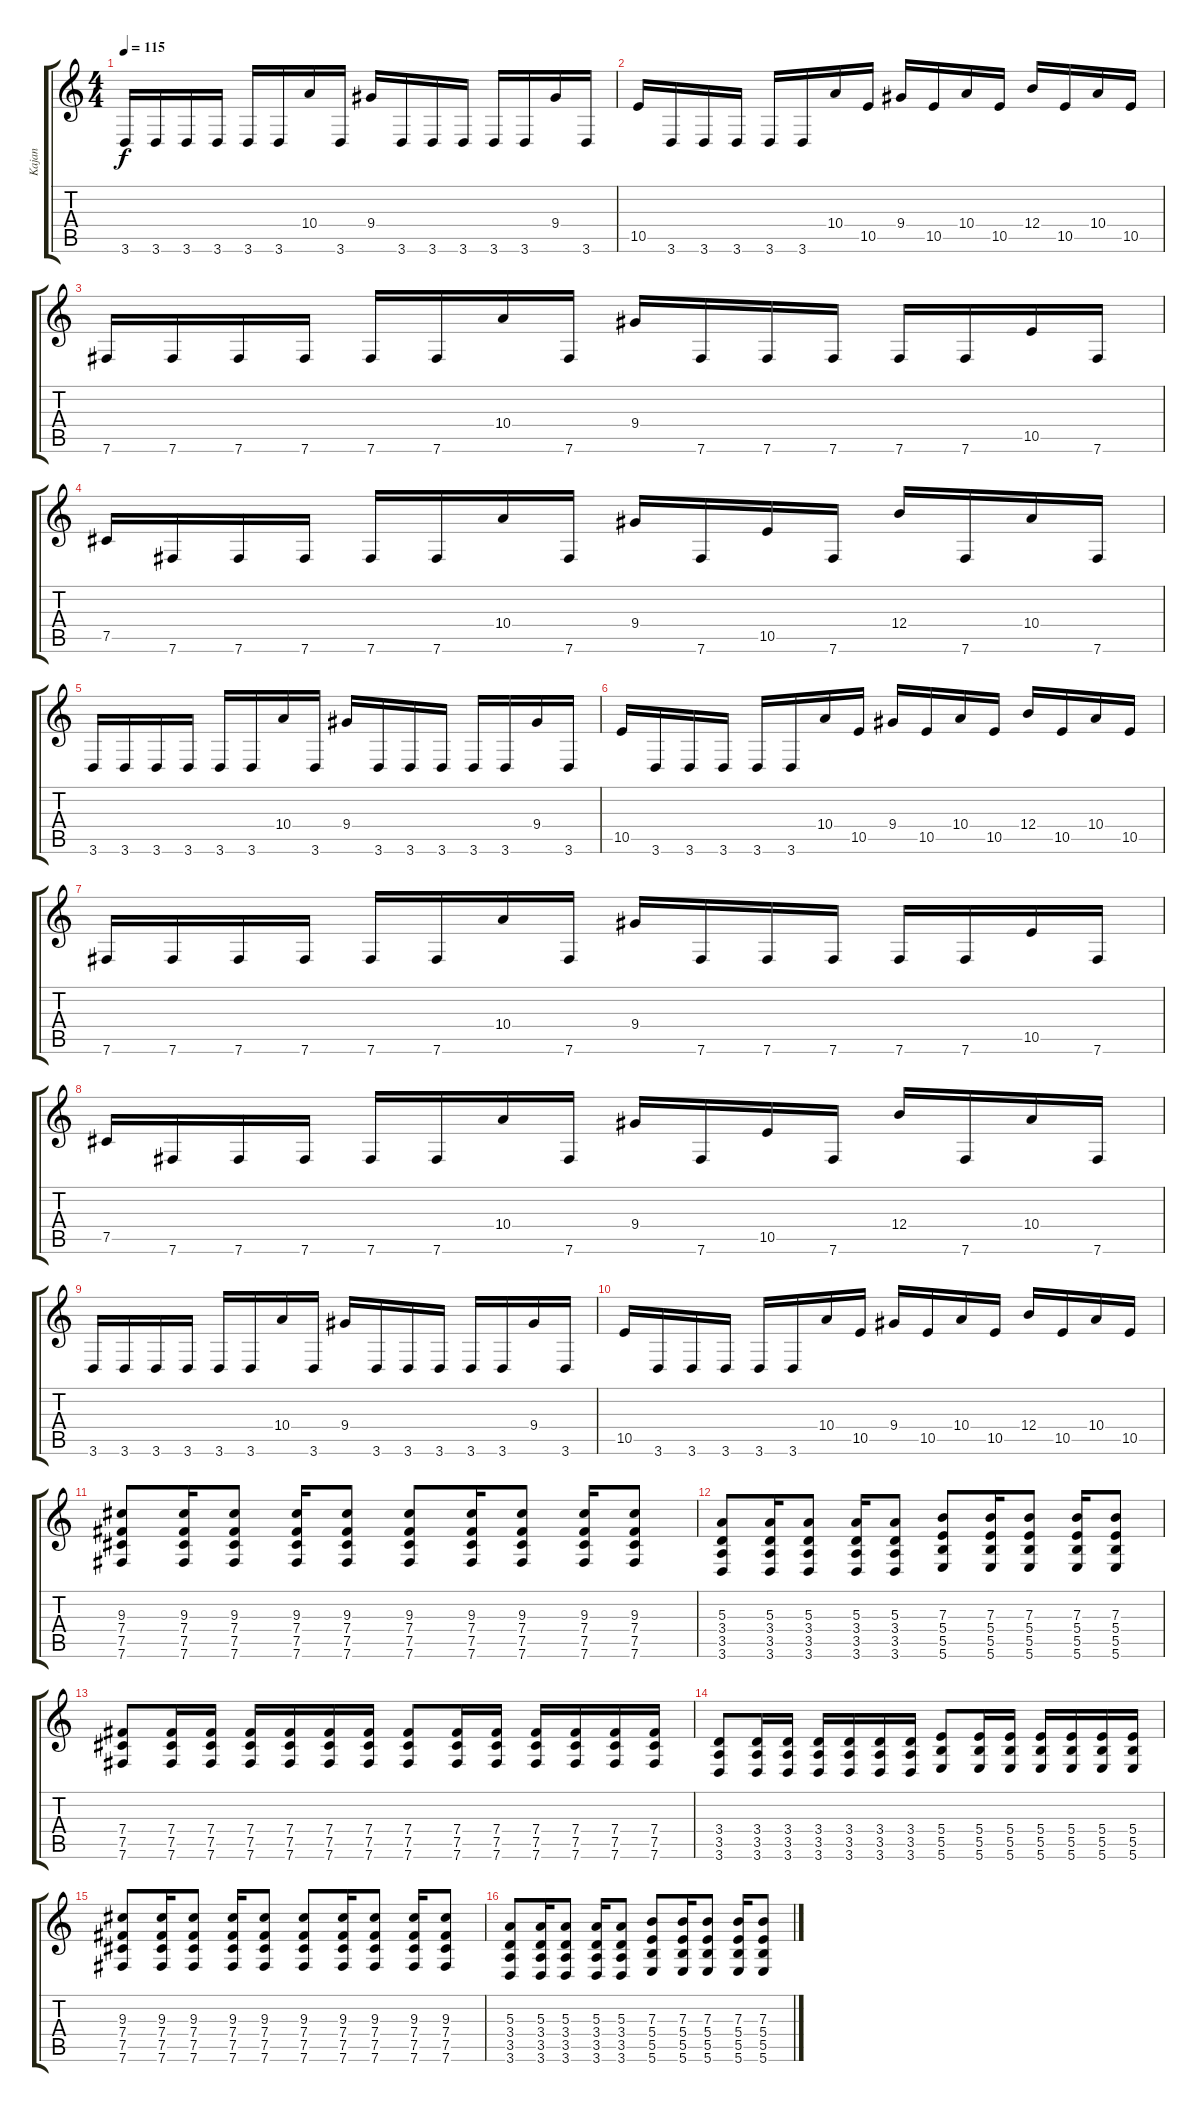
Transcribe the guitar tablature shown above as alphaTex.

\track ("Kajan" "Kajan") {instrument distortionguitar}
\staff {score tabs}
\tuning (Db4 Ab3 E3 B2 Gb2 B1) {hide}
\ts (4 4)
\tempo 115
\clef g2
\ks c
3.6.16{dy f} 3.6.16 3.6.16 3.6.16 3.6.16 3.6.16 10.4.16 3.6.16 9.4.16 3.6.16 3.6.16 3.6.16 3.6.16 3.6.16 9.4.16 3.6.16 |
10.5.16 3.6.16 3.6.16 3.6.16 3.6.16 3.6.16 10.4.16 10.5.16 9.4.16 10.5.16 10.4.16 10.5.16 12.4.16 10.5.16 10.4.16 10.5.16 |
7.6.16 7.6.16 7.6.16 7.6.16 7.6.16 7.6.16 10.4.16 7.6.16 9.4.16 7.6.16 7.6.16 7.6.16 7.6.16 7.6.16 10.5.16 7.6.16 |
7.5.16 7.6.16 7.6.16 7.6.16 7.6.16 7.6.16 10.4.16 7.6.16 9.4.16 7.6.16 10.5.16 7.6.16 12.4.16 7.6.16 10.4.16 7.6.16 |
3.6.16 3.6.16 3.6.16 3.6.16 3.6.16 3.6.16 10.4.16 3.6.16 9.4.16 3.6.16 3.6.16 3.6.16 3.6.16 3.6.16 9.4.16 3.6.16 |
10.5.16 3.6.16 3.6.16 3.6.16 3.6.16 3.6.16 10.4.16 10.5.16 9.4.16 10.5.16 10.4.16 10.5.16 12.4.16 10.5.16 10.4.16 10.5.16 |
7.6.16 7.6.16 7.6.16 7.6.16 7.6.16 7.6.16 10.4.16 7.6.16 9.4.16 7.6.16 7.6.16 7.6.16 7.6.16 7.6.16 10.5.16 7.6.16 |
7.5.16 7.6.16 7.6.16 7.6.16 7.6.16 7.6.16 10.4.16 7.6.16 9.4.16 7.6.16 10.5.16 7.6.16 12.4.16 7.6.16 10.4.16 7.6.16 |
3.6.16 3.6.16 3.6.16 3.6.16 3.6.16 3.6.16 10.4.16 3.6.16 9.4.16 3.6.16 3.6.16 3.6.16 3.6.16 3.6.16 9.4.16 3.6.16 |
10.5.16 3.6.16 3.6.16 3.6.16 3.6.16 3.6.16 10.4.16 10.5.16 9.4.16 10.5.16 10.4.16 10.5.16 12.4.16 10.5.16 10.4.16 10.5.16 |
(9.3 7.4 7.5 7.6).8 (9.3 7.4 7.5 7.6).16 (9.3 7.4 7.5 7.6).8 (9.3 7.4 7.5 7.6).16 (9.3 7.4 7.5 7.6).8 (9.3 7.4 7.5 7.6).8 (9.3 7.4 7.5 7.6).16 (9.3 7.4 7.5 7.6).8 (9.3 7.4 7.5 7.6).16 (9.3 7.4 7.5 7.6).8 |
(5.3 3.4 3.5 3.6).8 (5.3 3.4 3.5 3.6).16 (5.3 3.4 3.5 3.6).8 (5.3 3.4 3.5 3.6).16 (5.3 3.4 3.5 3.6).8 (7.3 5.4 5.5 5.6).8 (7.3 5.4 5.5 5.6).16 (7.3 5.4 5.5 5.6).8 (7.3 5.4 5.5 5.6).16 (7.3 5.4 5.5 5.6).8 |
(7.4 7.5 7.6).8 (7.4 7.5 7.6).16 (7.4 7.5 7.6).16 (7.4 7.5 7.6).16 (7.4 7.5 7.6).16 (7.4 7.5 7.6).16 (7.4 7.5 7.6).16 (7.4 7.5 7.6).8 (7.4 7.5 7.6).16 (7.4 7.5 7.6).16 (7.4 7.5 7.6).16 (7.4 7.5 7.6).16 (7.4 7.5 7.6).16 (7.4 7.5 7.6).16 |
(3.4 3.5 3.6).8 (3.4 3.5 3.6).16 (3.4 3.5 3.6).16 (3.4 3.5 3.6).16 (3.4 3.5 3.6).16 (3.4 3.5 3.6).16 (3.4 3.5 3.6).16 (5.4 5.5 5.6).8 (5.4 5.5 5.6).16 (5.4 5.5 5.6).16 (5.4 5.5 5.6).16 (5.4 5.5 5.6).16 (5.4 5.5 5.6).16 (5.4 5.5 5.6).16 |
(9.3 7.4 7.5 7.6).8 (9.3 7.4 7.5 7.6).16 (9.3 7.4 7.5 7.6).8 (9.3 7.4 7.5 7.6).16 (9.3 7.4 7.5 7.6).8 (9.3 7.4 7.5 7.6).8 (9.3 7.4 7.5 7.6).16 (9.3 7.4 7.5 7.6).8 (9.3 7.4 7.5 7.6).16 (9.3 7.4 7.5 7.6).8 |
(5.3 3.4 3.5 3.6).8 (5.3 3.4 3.5 3.6).16 (5.3 3.4 3.5 3.6).8 (5.3 3.4 3.5 3.6).16 (5.3 3.4 3.5 3.6).8 (7.3 5.4 5.5 5.6).8 (7.3 5.4 5.5 5.6).16 (7.3 5.4 5.5 5.6).8 (7.3 5.4 5.5 5.6).16 (7.3 5.4 5.5 5.6).8
